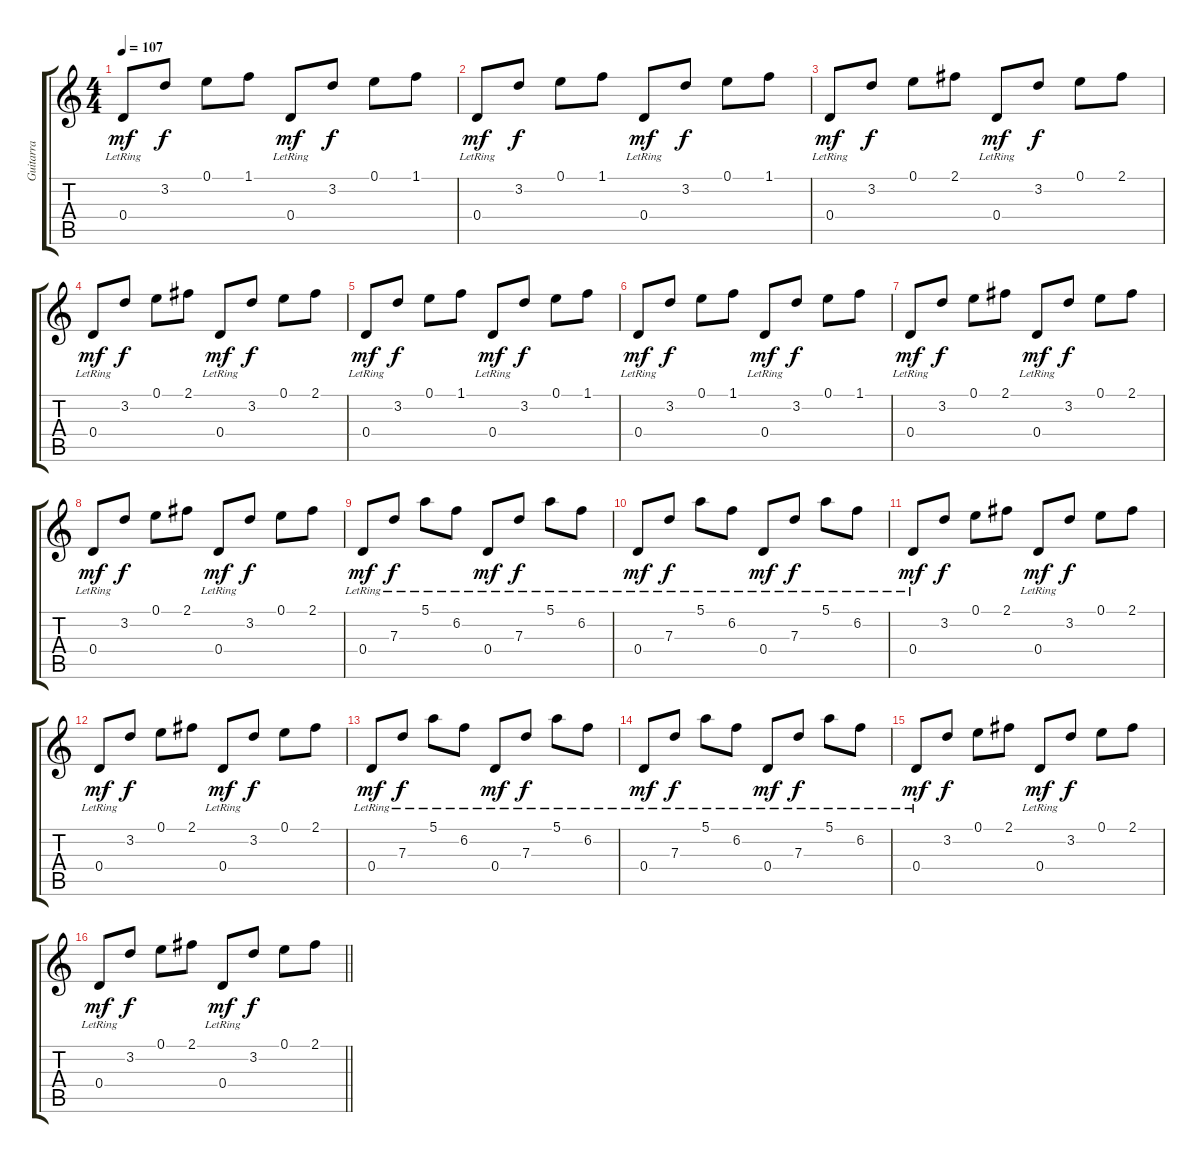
\track ("Guitarra" "Guitarra") {instrument acousticguitarsteel}
\staff {score tabs}
\tuning (E4 B3 G3 D3 A2 E2) {hide}
\ts (4 4)
\tempo 107
\clef g2
\ks c
0.4{lr}.8{dy mf} 3.2.8{dy f} 0.1.8 1.1.8 0.4{lr}.8{dy mf} 3.2.8{dy f} 0.1.8 1.1.8 |
0.4{lr}.8{dy mf} 3.2.8{dy f} 0.1.8 1.1.8 0.4{lr}.8{dy mf} 3.2.8{dy f} 0.1.8 1.1.8 |
0.4{lr}.8{dy mf} 3.2.8{dy f} 0.1.8 2.1.8 0.4{lr}.8{dy mf} 3.2.8{dy f} 0.1.8 2.1.8 |
0.4{lr}.8{dy mf} 3.2.8{dy f} 0.1.8 2.1.8 0.4{lr}.8{dy mf} 3.2.8{dy f} 0.1.8 2.1.8 |
0.4{lr}.8{dy mf} 3.2.8{dy f} 0.1.8 1.1.8 0.4{lr}.8{dy mf} 3.2.8{dy f} 0.1.8 1.1.8 |
0.4{lr}.8{dy mf} 3.2.8{dy f} 0.1.8 1.1.8 0.4{lr}.8{dy mf} 3.2.8{dy f} 0.1.8 1.1.8 |
0.4{lr}.8{dy mf} 3.2.8{dy f} 0.1.8 2.1.8 0.4{lr}.8{dy mf} 3.2.8{dy f} 0.1.8 2.1.8 |
0.4{lr}.8{dy mf} 3.2.8{dy f} 0.1.8 2.1.8 0.4{lr}.8{dy mf} 3.2.8{dy f} 0.1.8 2.1.8 |
0.4{lr}.8{dy mf} 7.3{lr}.8{dy f} 5.1{lr}.8 6.2{lr}.8 0.4{lr}.8{dy mf} 7.3{lr}.8{dy f} 5.1{lr}.8 6.2{lr}.8 |
0.4{lr}.8{dy mf} 7.3{lr}.8{dy f} 5.1{lr}.8 6.2{lr}.8 0.4{lr}.8{dy mf} 7.3{lr}.8{dy f} 5.1{lr}.8 6.2{lr}.8 |
0.4{lr}.8{dy mf} 3.2.8{dy f} 0.1.8 2.1.8 0.4{lr}.8{dy mf} 3.2.8{dy f} 0.1.8 2.1.8 |
0.4{lr}.8{dy mf} 3.2.8{dy f} 0.1.8 2.1.8 0.4{lr}.8{dy mf} 3.2.8{dy f} 0.1.8 2.1.8 |
0.4{lr}.8{dy mf} 7.3{lr}.8{dy f} 5.1{lr}.8 6.2{lr}.8 0.4{lr}.8{dy mf} 7.3{lr}.8{dy f} 5.1{lr}.8 6.2{lr}.8 |
0.4{lr}.8{dy mf} 7.3{lr}.8{dy f} 5.1{lr}.8 6.2{lr}.8 0.4{lr}.8{dy mf} 7.3{lr}.8{dy f} 5.1{lr}.8 6.2{lr}.8 |
0.4{lr}.8{dy mf} 3.2.8{dy f} 0.1.8 2.1.8 0.4{lr}.8{dy mf} 3.2.8{dy f} 0.1.8 2.1.8 |
\barLineRight lightlight
0.4{lr}.8{dy mf} 3.2.8{dy f} 0.1.8 2.1.8 0.4{lr}.8{dy mf} 3.2.8{dy f} 0.1.8 2.1.8
